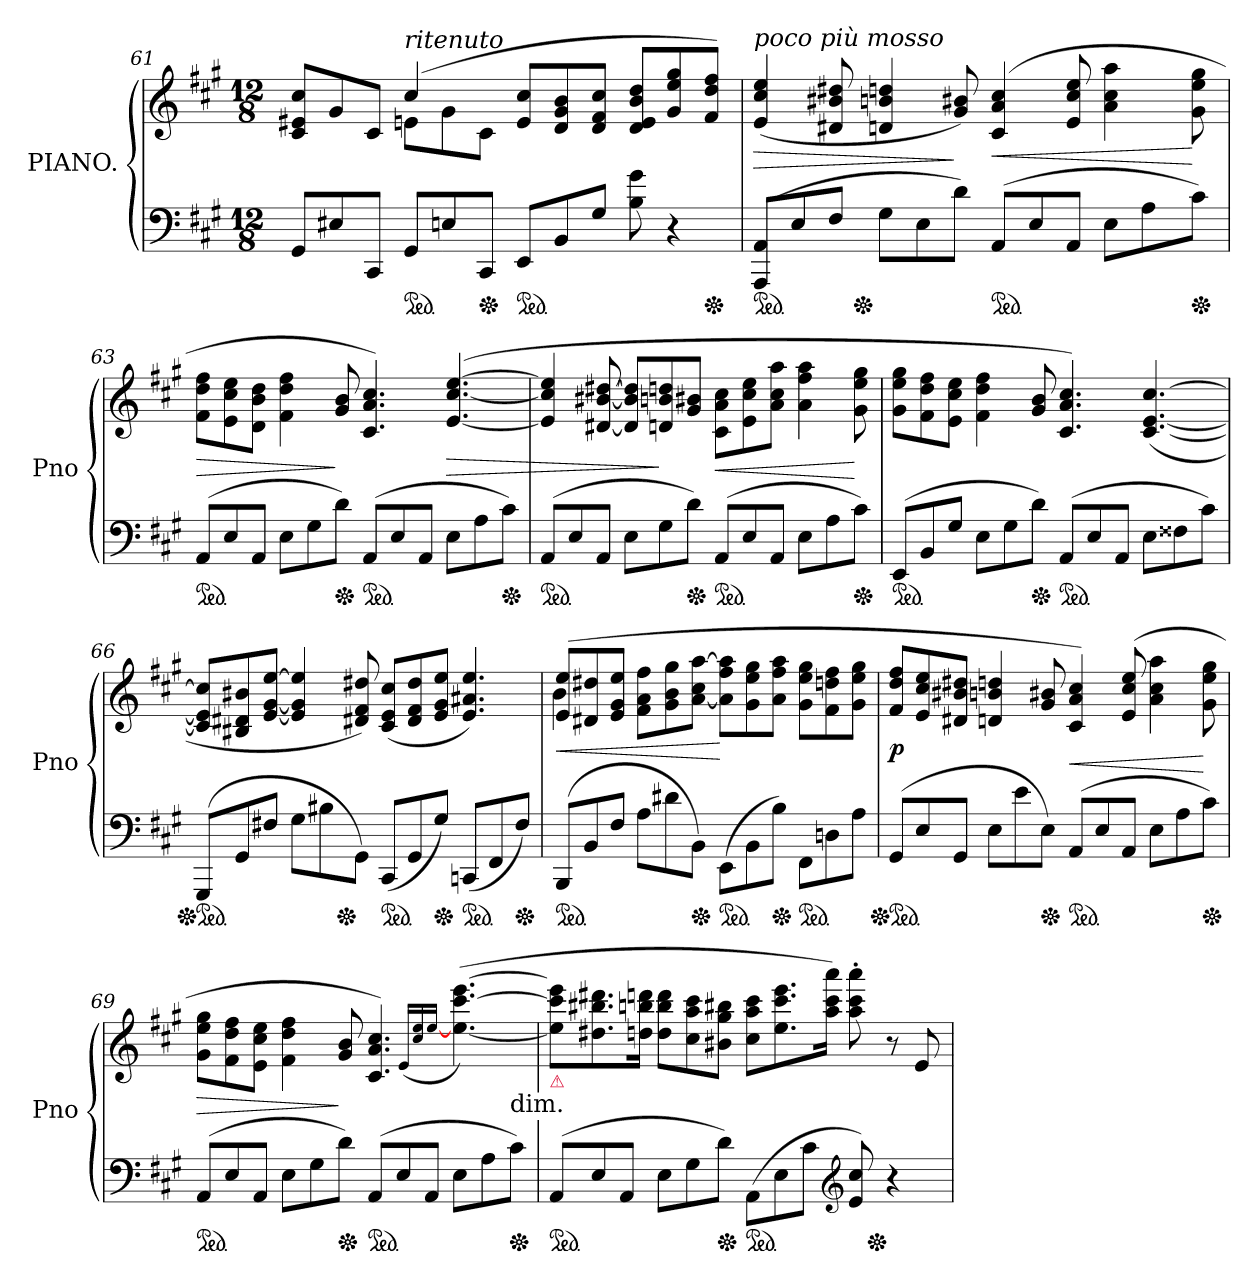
**kern	**kern	**dynam
*part1	*part1	*part1
*staff2	*staff1	*staff1/2
*I"PIANO.	*	*
*I'Pno	*	*
*clefF4	*clefG2	*
*k[f#c#g#]	*k[f#c#g#]	*
*M12/8	*M12/8	*
=61	=61	=61
*	*^	*
8GG#L	8c# 8e#X 8cc#L	4.rDyy	.
8E#X	8g#	.	.
8CC#J	8c#J	.	.
!	!LO:TX:a:i:t=ritenuto	!	!
*ped	*	*	*
8GG#L	(4cc#	8enL	.
8En	.	8g#	.
*Xped	*	*	*
8CC#J	8ryy	8c#J	.
*ped	*	*	*
8EEL	8e 8cc#L	2.rAyy	.
8BB	8d 8g# 8b	.	.
8G#J	8d 8f# 8cc#J	.	.
8B 8g#	8d/ 8e/ 8b/ 8dd/L	.	.
4r	8g#/ 8ee/ 8gg#/	.	.
*Xped	*	*	*
.	8f#/ 8dd/ 8ff#/J)	.	.
=62	=62	=62	=62
!	!LO:TX:a:i:t=poco più mosso	!	!
*ped	*	*	*
(>8AAA 8AAL	(>4e 4cc# 4ee	4ryy	>
8E	.	.	.
8F#J	8d#X 8b#X 8dd#X	16ryy	.
*Xped	*	*	*
.	.	1ryy	.
8G#L	4dn 4bn 4ddn	.	.
8E	.	.	.
8dJ)	8g# 8b#X)	.	]
*ped	*	*	*
(8AAL	(>4c# 4a 4cc#	.	<
8E	.	.	.
8AAJ	8e 8cc# 8ee	.	.
8EL	4a 4cc# 4aa	.	.
8A	.	.	.
.	.	8.ryy	.
*Xped	*	*	*
8c#J)	8g# 8ee 8gg#	.	[
*	*v	*v	*
=63	=63	=63
*ped	*	*
(8AAL	8f#\ 8dd\ 8ff#\L	>
8E	8e\ 8cc#\ 8ee\	.
8AAJ	8d\ 8b\ 8dd\J	.
8EL	4f# 4dd 4ff#	.
8G#	.	.
*Xped	*	*
8dJ)	8g# 8b	]
*ped	*	*
(8AAL	4.c# 4.a 4.cc#)	.
8E	.	.
8AAJ	.	.
8EL	(>[4.e [4.cc# [4.ee	>
8A	.	.
*Xped	*	*
8c#J)	.	.
=64	=64	=64
*ped	*	*
(8AAL	4e] 4cc#] 4ee]	.
8E	.	.
8AAJ	[8d#X [8b#X [8dd#X	.
8EL	8d#] 8b#] 8dd#]L	.
8G#	8dn 8bn 8ddn	]
*Xped	*	*
8dJ)	8g# 8b#XJ	.
*ped	*	*
(>8AAL	8c# 8a 8cc#L	<
8E	8e 8cc# 8ee	.
8AAJ	8a 8cc# 8aaJ	.
8EL	4a 4ff# 4aa	.
8A	.	.
*Xped	*	*
8c#J)	8g# 8ee 8gg#	[
=65	=65	=65
*ped	*	*
(8EEL	8g# 8ee 8gg#L	.
8BB	8f# 8dd 8ff#	.
8G#J	8e 8cc# 8eeJ	.
8EL	4f# 4dd 4ff#	.
8G#	.	.
*Xped	*	*
8dJ)	8g# 8b	.
*ped	*	*
(8AAL	4.c# 4.a 4.cc#)	.
8E	.	.
8AAJ	.	.
8EL	(>[4.c# [4.e [4.cc#	.
8F##X	.	.
8c#J)	.	.
=66	=66	=66
*	*^	*
*Xped	*	*	*
*ped	*	*	*
(8GGG#L	8c#] 8e] 8cc#]L	2ryy	.
8GG#	8B#X 8d#X 8b#X	.	.
8F#XJ	[8e [8g# [8eeJ	.	.
8G#L	4e] 4g#] 4ee]	.	.
8B#X	.	16ryy	.
*Xped	*	*	*
.	.	2...ryy	.
8GG#J)	8d#X 8f# 8dd#X)	.	.
*ped	*	*	*
(8CC#L	(>8c# 8e 8cc#L	.	.
8GG#	8d# 8f# 8dd#	.	.
*Xped	*	*	*
8G#J)	8e 8g# 8eeJ	.	.
*ped	*	*	*
(8CCnL	4.e 4.a#X 4.ee)	.	.
8FF#	.	.	.
*Xped	*	*	*
8F#J)	.	.	.
=67	=67	=67	=67
*ped	*	*	*
(8BBBL	(8e 8eeL	4b	<
8BB	8d#X 8dd#X	.	.
8F#J	8e 8g# 8eeJ	8rAyy	.
8AL	8f# 8a 8ff#L	4.rAyy	.
8d#X	8g# 8b 8gg#	.	.
*Xped	*	*	*
8BBJ)	[8a 8cc# [8aaJ	.	.
*ped	*	*	*
(8EE\L	8a] 8ff# 8aa]L	2.rcyy	[
8BB\	8g# 8ee 8gg#	.	.
*Xped	*	*	*
8B\J)	8a 8ff# 8aaJ	.	.
*ped	*	*	*
8FF#\L	8g# 8ee 8gg#L	.	.
8Dn\	8f# 8ddn 8ff#	.	.
8A\J	8g# 8ee 8gg#J	.	.
*	*v	*v	*
=68	=68	=68
*Xped	*	*
*ped	*	*
(8GG#L	8f# 8dd 8ff#L	p
8E	8e 8cc# 8ee	.
8GG#J	8d#X 8b#X 8dd#XJ	.
8EL	4dn 4bn 4ddn	.
8e	.	.
*Xped	*	*
8EJ)	8g# 8b#X	.
*ped	*	*
(8AAL	4c# 4a 4cc#)	<
8E	.	.
8AAJ	(>8e 8cc# 8ee	.
8EL	4a 4cc# 4aa	.
8A	.	.
*Xped	*	*
8c#J)	8g# 8ee 8gg#	[
=69	=69	=69
*	*^	*
*ped	*	*	*
(8AAL	8g# 8ee 8gg#L	1ryy	>
8E	8f# 8dd 8ff#	.	.
8AAJ	8e 8cc# 8eeJ	.	.
8EL	4f# 4dd 4ff#	.	.
8G#	.	.	.
*Xped	*	*	*
8dJ)	8g# 8b	.	]
*ped	*	*	*
(8AAL	4.c# 4.a 4.cc#)	.	.
8E	.	.	.
8AAJ	.	4.ryy	.
.	(<16qqe/LL	.	.
.	16qqcc#/ 16qqee/	.	.
.	[16qqee/JJ	.	.
8EL	([4.ee [4.ccc# [4.eee)	.	.
8A	.	.	.
!	!	!LO:TX:c:t=dim.	!
*Xped	*	*	*
8c#J)	.	8ryy	.
=70	=70	=70	=70
!	!LO:TX:b:color=crimson:t=⚠	!	!
*ped	*	*	*
(8AAL	8ee] 8ccc#] 8eee]L	1ryy	.
8E	8.dd#X 8.bb#X 8.ddd#X	.	.
8AAJ	.	.	.
.	16ddn 16bbn 16dddnJk	.	.
8EL	8dd 8bb 8dddL	.	.
8G#	8cc# 8aa 8ccc#	.	.
*Xped	*	*	*
8dJ)	8b#X 8gg# 8bb#XJ	.	.
*ped	*	*	*
(8AAL	8cc# 8aa 8ccc#L	.	.
8E	8.ee 8.ccc# 8.eee	.	.
8c#J	.	8.ryy	.
.	16aa 16ccc# 16aaaJk)	.	.
*clefG2	*	*	*
8e 8cc#)	8aa' 8ccc#' 8aaa'	.	.
*Xped	*	*	*
.	.	4ryy	.
4r	8r	.	.
.	8e	.	.
.	.	16ryy	.
*	*v	*v	*
=	=	=
*-	*-	*-
